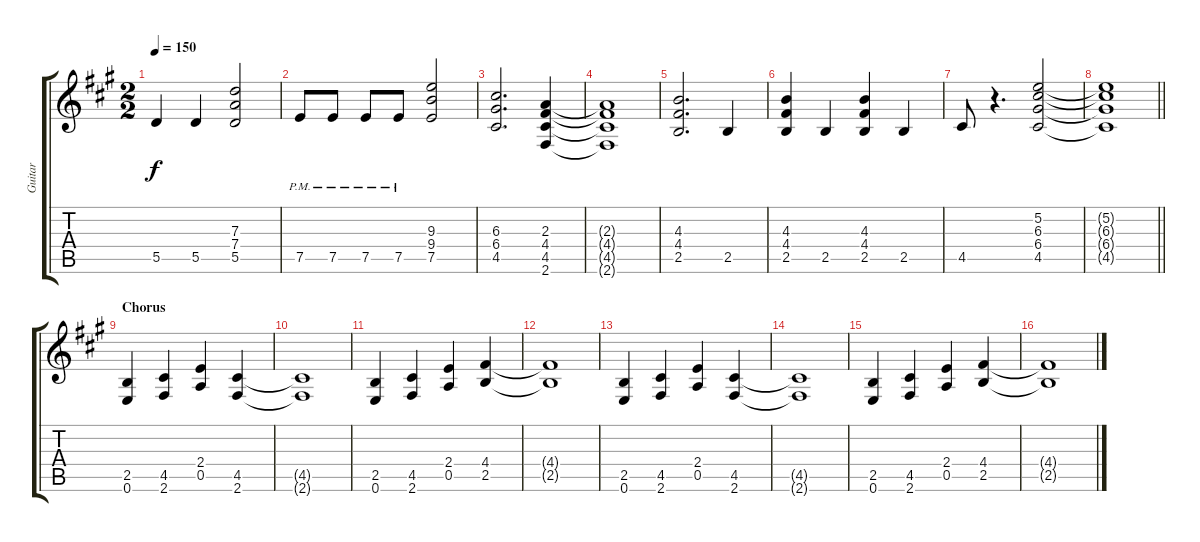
\track ("Guitar" "Guitar") {instrument overdrivenguitar}
\staff {score tabs}
\tuning (E4 B3 G3 D3 A2 E2) {hide}
\ts (2 2)
\tempo 150
\clef g2
\ks a
5.5.4{dy f} 5.5.4 (7.3 7.4 5.5).2 |
7.5{pm}.8 7.5{pm}.8 7.5{pm}.8 7.5{pm}.8 (9.3 9.4 7.5).2 |
(6.3 6.4 4.5).2{d} (2.3 4.4 4.5 2.6).4 |
(2.3{t} 4.4{t} 4.5{t} 2.6{t}).1 |
(4.3 4.4 2.5).2{d} 2.5.4 |
(4.3 4.4 2.5).4 2.5.4 (4.3 4.4 2.5).4 2.5.4 |
4.5.8 r.4{d} (5.2 6.3 6.4 4.5).2 |
\barLineRight lightlight
(5.2{t} 6.3{t} 6.4{t} 4.5{t}).1 |
\section ("" "Chorus")
(2.5 0.6).4 (4.5 2.6).4 (2.4 0.5).4 (4.5 2.6).4 |
(4.5{t} 2.6{t}).1 |
(2.5 0.6).4 (4.5 2.6).4 (2.4 0.5).4 (4.4 2.5).4 |
(4.4{t} 2.5{t}).1 |
(2.5 0.6).4 (4.5 2.6).4 (2.4 0.5).4 (4.5 2.6).4 |
(4.5{t} 2.6{t}).1 |
(2.5 0.6).4 (4.5 2.6).4 (2.4 0.5).4 (4.4 2.5).4 |
(4.4{t} 2.5{t}).1
